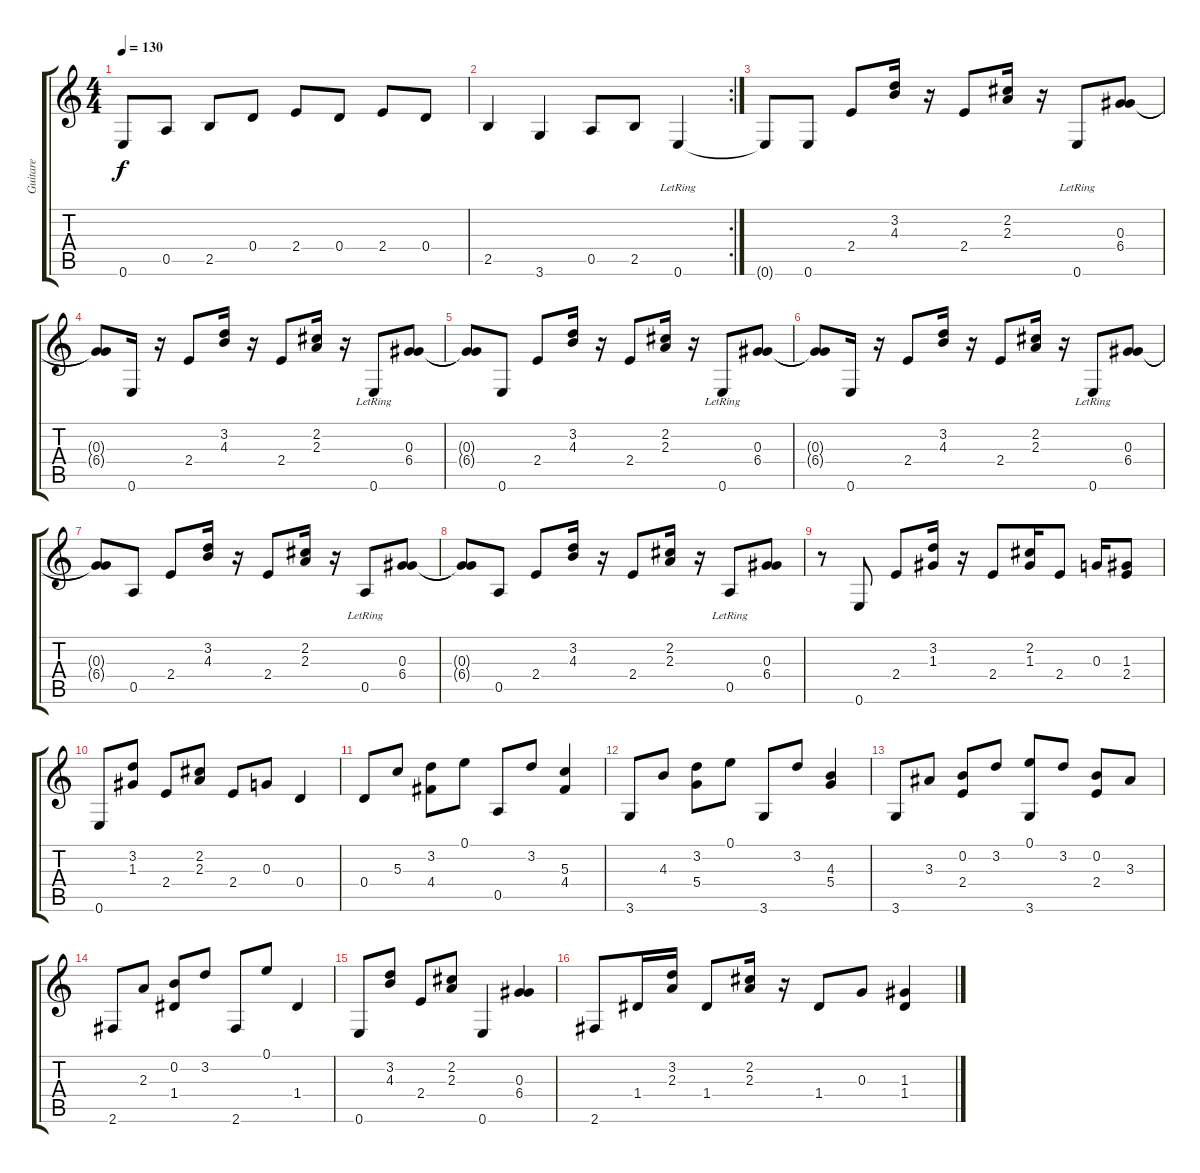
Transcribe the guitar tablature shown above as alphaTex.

\track ("Guitare" "Guitare") {instrument acousticguitarsteel}
\staff {score tabs}
\tuning (E4 B3 G3 D3 A2 E2) {hide}
\ts (4 4)
\tempo 130
\clef g2
\ks c
0.6.8{dy f} 0.5.8 2.5.8 0.4.8 2.4.8 0.4.8 2.4.8 0.4.8 |
\rc 2
2.5.4 3.6.4 0.5.8 2.5.8 0.6{lr}.4 |
0.6{t}.8 0.6.8 2.4.8 (3.2 4.3).16 r.16 2.4.8 (2.2 2.3).16 r.16 0.6{lr}.8 (0.3 6.4).8 |
(0.3{t} 6.4{t}).8 0.6.16 r.16 2.4.8 (3.2 4.3).16 r.16 2.4.8 (2.2 2.3).16 r.16 0.6{lr}.8 (0.3 6.4).8 |
(0.3{t} 6.4{t}).8 0.6.8 2.4.8 (3.2 4.3).16 r.16 2.4.8 (2.2 2.3).16 r.16 0.6{lr}.8 (0.3 6.4).8 |
(0.3{t} 6.4{t}).8 0.6.16 r.16 2.4.8 (3.2 4.3).16 r.16 2.4.8 (2.2 2.3).16 r.16 0.6{lr}.8 (0.3 6.4).8 |
(0.3{t} 6.4{t}).8 0.5.8 2.4.8 (3.2 4.3).16 r.16 2.4.8 (2.2 2.3).16 r.16 0.5{lr}.8 (0.3 6.4).8 |
(0.3{t} 6.4{t}).8 0.5.8 2.4.8 (3.2 4.3).16 r.16 2.4.8 (2.2 2.3).16 r.16 0.5{lr}.8 (0.3 6.4).8 |
r.8 0.6.8 2.4.8 (3.2 1.3).16 r.16 2.4.8 (2.2 1.3).16 2.4.8 0.3.16 (1.3 2.4).8 |
0.6.8 (3.2 1.3).8 2.4.8 (2.2 2.3).8 2.4.8 0.3.8 0.4.4 |
0.4.8 5.3.8 (3.2 4.4).8 0.1.8 0.5.8 3.2.8 (5.3 4.4).4 |
3.6.8 4.3.8 (3.2 5.4).8 0.1.8 3.6.8 3.2.8 (4.3 5.4).4 |
3.6.8 3.3.8 (0.2 2.4).8 3.2.8 (0.1 3.6).8 3.2.8 (0.2 2.4).8 3.3.8 |
2.6.8 2.3.8 (0.2 1.4).8 3.2.8 2.6.8 0.1.8 1.4.4 |
0.6.8 (3.2 4.3).8 2.4.8 (2.2 2.3).8 0.6.4 (0.3 6.4).4 |
2.6.8 1.4.16 (3.2 2.3).16 1.4.8 (2.2 2.3).16 r.16 1.4.8 0.3.8 (1.3 1.4).4
